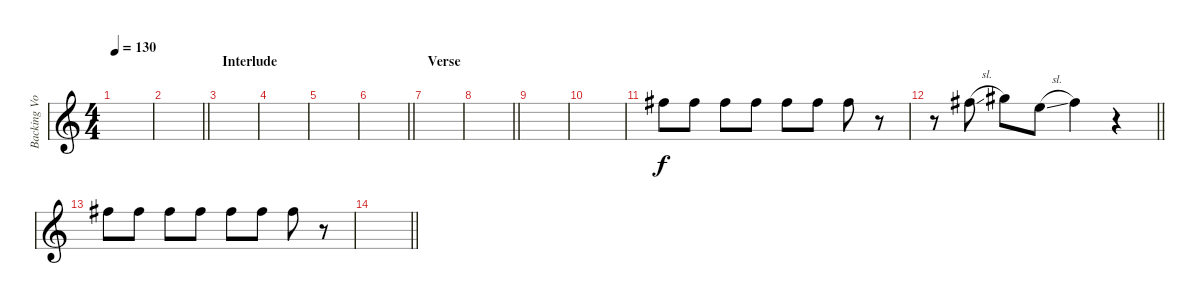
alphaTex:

\track ("Backing Vocals" "Backing Vo") {instrument distortionguitar}
\staff {score}
\tuning (E4 B3 G3 D3 A2 E2) {hide}
\ts (4 4)
\tempo 130
\clef g2
\ks c
|
\barLineRight lightlight
|
\section ("" "Interlude")
|
|
|
\barLineRight lightlight
|
\section ("" "Verse")
|
\barLineRight lightlight
|
|
|
7.2.8{dy f} 7.2.8 7.2.8 7.2.8 7.2.8 7.2.8 7.2.8 r.8 |
\barLineRight lightlight
r.8 2.1{sl}.8 4.1.8 0.1{sl}.8 2.1.4 r.4 |
7.2.8 7.2.8 7.2.8 7.2.8 7.2.8 7.2.8 7.2.8 r.8 |
\barLineRight lightlight
